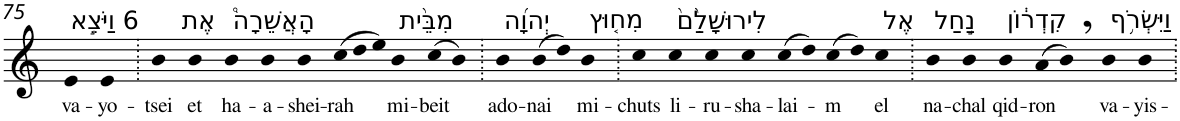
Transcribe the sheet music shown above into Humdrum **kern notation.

**kern	**text
*part1	*part1
*staff1	*staff1
*I"Piano	*
*I'Pno	*
!!LO:PB:g=z
*clefG2	*
*k[]	*
=75	=75
!LO:TX:a:t=6 וַיֹּצֵ֣א	!
!	!LO:LY:b
4e	va-
!	!LO:LY:b
4e	-yo-
=76.	=76.
!	!LO:LY:b
4b	-tsei
!LO:TX:a:t=אֶת	!
!	!LO:LY:b
4b	et
!LO:TX:a:t=הָאֲשֵׁרָה֩	!
!	!LO:LY:b
4b	ha-
!	!LO:LY:b
4b	-a-
!	!LO:LY:b
4b	-shei-
*Xtuplet	*
!	!LO:LY:b
(>12cc	-rah
12dd	.
12ee)	.
!LO:TX:a:t=מִבֵּ֨ית	!
!	!LO:LY:b
4b	mi-
!	!LO:LY:b
(>8cc	-beit
8b)	.
=77.	=77.
!LO:TX:a:t=יְהוָ֜ה	!
!	!LO:LY:b
4b	ado-
!	!LO:LY:b
(>8b	-nai
8dd)	.
!LO:TX:a:t=מִח֤וּץ	!
!	!LO:LY:b
4b	mi-
=78.	=78.
!	!LO:LY:b
4cc	-chuts
!LO:TX:a:t=לִירוּשָׁלִַ֙ם֙	!
!	!LO:LY:b
4cc	li-
!	!LO:LY:b
4cc	-ru-
!	!LO:LY:b
4cc	-sha-
!	!LO:LY:b
(>8cc	-lai-
8dd)	.
!	!LO:LY:b
(>8cc	-m
8dd)	.
!LO:TX:a:t=אֶל	!
!	!LO:LY:b
4cc	el
=79.	=79.
!LO:TX:a:t=נַ֣חַל	!
!	!LO:LY:b
4b	na-
!	!LO:LY:b
4b	-chal
!LO:TX:a:t=קִדְר֔וֹן	!
!	!LO:LY:b
4b	qid-
!	!LO:LY:b
(>8a	-ron
8b,)	.
!LO:TX:a:t=וַיִּשְׂרֹ֥ף	!
!	!LO:LY:b
4b	va-
!	!LO:LY:b
4b	-yis-
=.	=.
*-	*-
